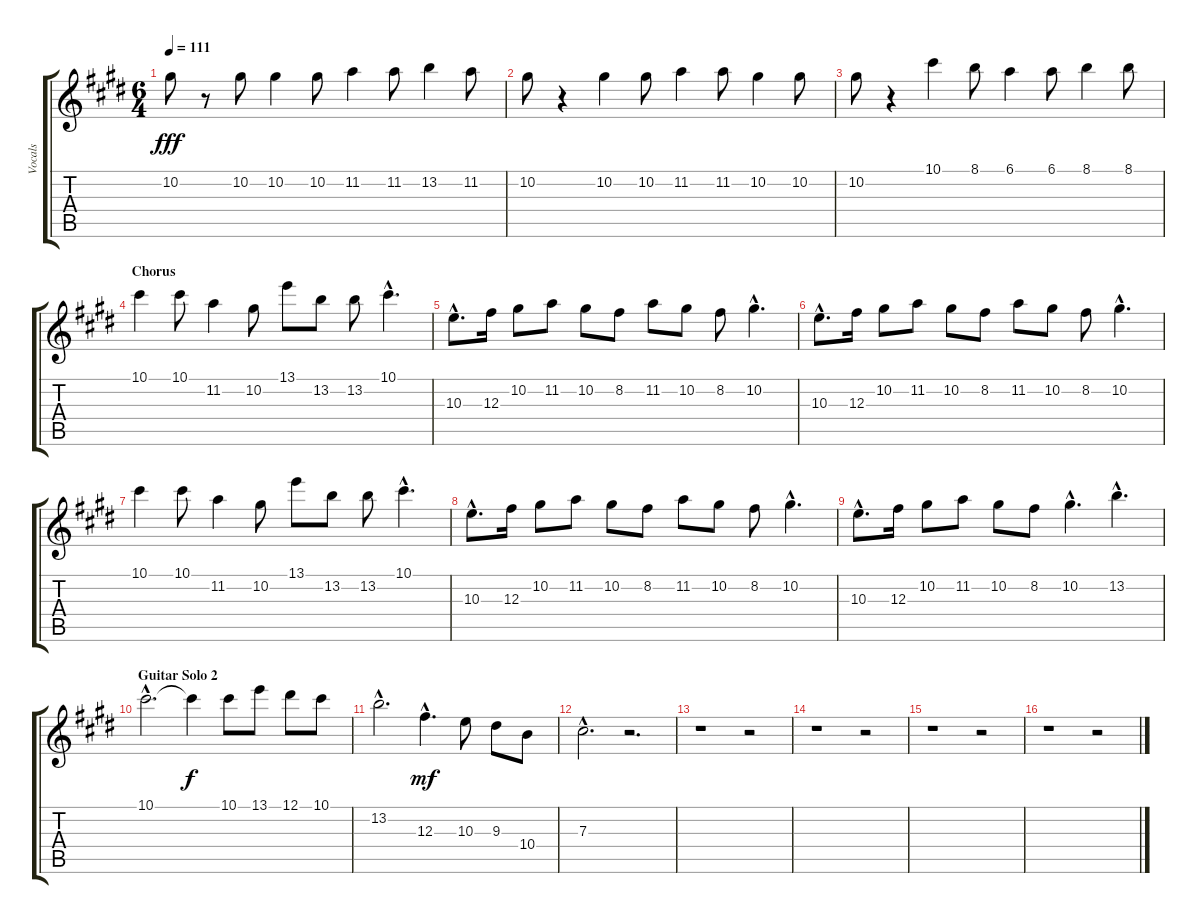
\track ("Vocals" "Vocals") {instrument contrabass}
\staff {score tabs}
\tuning (Eb4 Bb3 Gb3 Db3 Ab2 Eb2) {hide}
\ts (6 4)
\tempo 111
\clef g2
\ks c#minor
10.2.8{dy fff} r.8 10.2.8 10.2.4 10.2.8 11.2.4 11.2.8 13.2.4 11.2.8 |
10.2.8 r.4 10.2.4 10.2.8 11.2.4 11.2.8 10.2.4 10.2.8 |
10.2.8 r.4 10.1.4 8.1.8 6.1.4 6.1.8 8.1.4 8.1.8 |
\section ("" "Chorus")
10.1.4 10.1.8 11.2.4 10.2.8 13.1.8 13.2.8 13.2.8 10.1{hac}.4{d} |
10.3{hac}.8{d} 12.3.16 10.2.8 11.2.8 10.2.8 8.2.8 11.2.8 10.2.8 8.2.8 10.2{hac}.4{d} |
10.3{hac}.8{d} 12.3.16 10.2.8 11.2.8 10.2.8 8.2.8 11.2.8 10.2.8 8.2.8 10.2{hac}.4{d} |
10.1.4 10.1.8 11.2.4 10.2.8 13.1.8 13.2.8 13.2.8 10.1{hac}.4{d} |
10.3{hac}.8{d} 12.3.16 10.2.8 11.2.8 10.2.8 8.2.8 11.2.8 10.2.8 8.2.8 10.2{hac}.4{d} |
10.3{hac}.8{d} 12.3.16 10.2.8 11.2.8 10.2.8 8.2.8 10.2{hac}.4{d} 13.2{hac}.4{d} |
\section ("" "Guitar Solo 2")
10.1{hac}.2{d} 10.1{t}.4{dy f} 10.1.8 13.1.8 12.1.8 10.1.8 |
13.2{hac}.2{d} 12.3{hac}.4{d dy mf} 10.3.8 9.3.8 10.4.8 |
7.3{hac}.2{d} r.2{d} |
r.1 r.2 |
r.1 r.2 |
r.1 r.2 |
r.1 r.2
